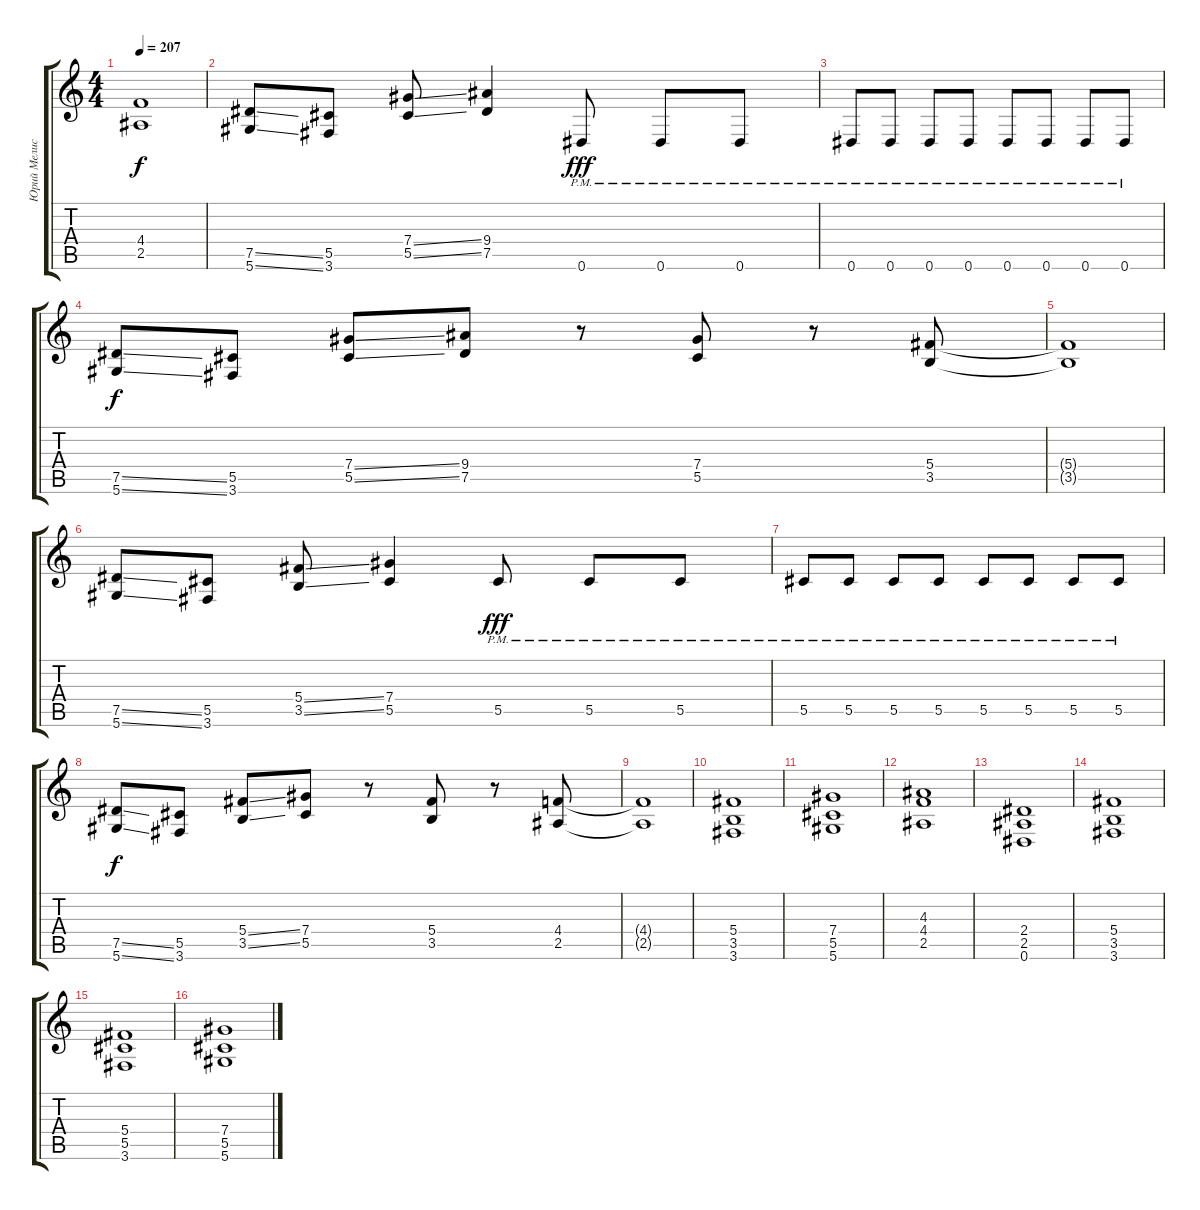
\track ("Юрий Мелисов" "Юрий Мелис") {instrument distortionguitar}
\staff {score tabs}
\tuning (Eb4 Bb3 Gb3 Db3 Ab2 Eb2) {hide}
\ts (4 4)
\tempo 207
\clef g2
\ks c
(4.4{t} 2.5{t}).1{dy f} |
(7.5{ss} 5.6{ss}).8 (5.5 3.6).8 (7.4{ss} 5.5{ss}).8 (9.4 7.5).4 0.6{pm}.8{dy fff} 0.6{pm}.8 0.6{pm}.8 |
0.6{pm}.8 0.6{pm}.8 0.6{pm}.8 0.6{pm}.8 0.6{pm}.8 0.6{pm}.8 0.6{pm}.8 0.6{pm}.8 |
(7.5{ss} 5.6{ss}).8{dy f} (5.5 3.6).8 (7.4{ss} 5.5{ss}).8 (9.4 7.5).8 r.8 (7.4 5.5).8 r.8 (5.4 3.5).8 |
(5.4{t} 3.5{t}).1 |
(7.5{ss} 5.6{ss}).8 (5.5 3.6).8 (5.4{ss} 3.5{ss}).8 (7.4 5.5).4 5.5{pm}.8{dy fff} 5.5{pm}.8 5.5{pm}.8 |
5.5{pm}.8 5.5{pm}.8 5.5{pm}.8 5.5{pm}.8 5.5{pm}.8 5.5{pm}.8 5.5{pm}.8 5.5{pm}.8 |
(7.5{ss} 5.6{ss}).8{dy f} (5.5 3.6).8 (5.4{ss} 3.5{ss}).8 (7.4 5.5).8 r.8 (5.4 3.5).8 r.8 (4.4 2.5).8 |
(4.4{t} 2.5{t}).1 |
(5.4 3.5 3.6).1 |
(7.4 5.5 5.6).1 |
(4.3 4.4 2.5).1 |
(2.4 2.5 0.6).1 |
(5.4 3.5 3.6).1 |
(5.4 5.5 3.6).1 |
(7.4 5.5 5.6).1
